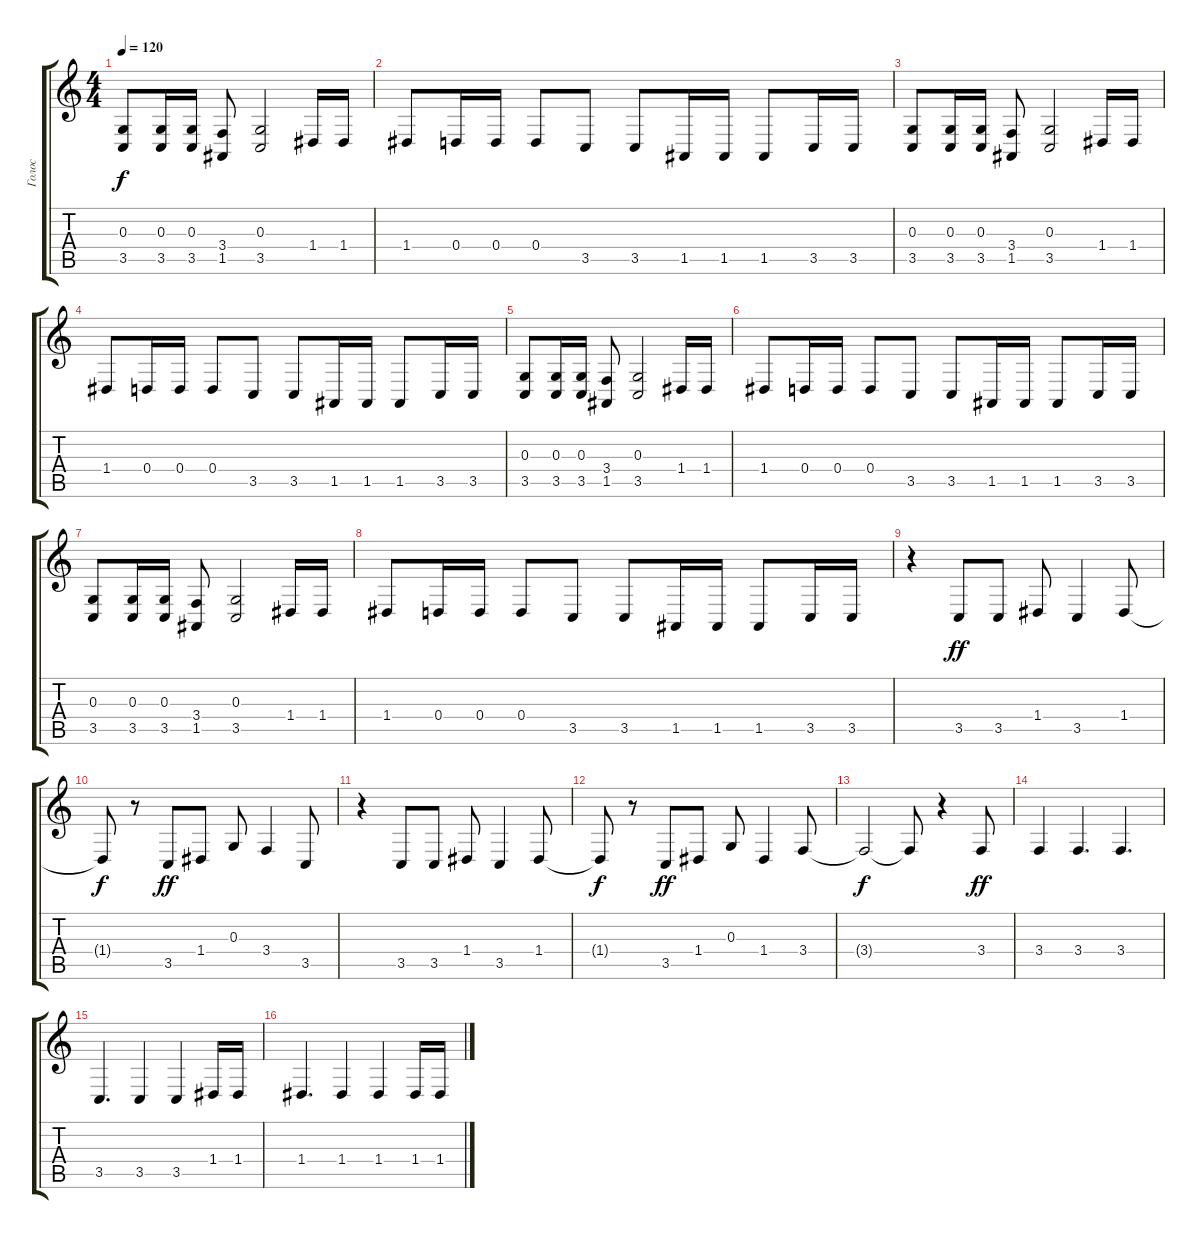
\track ("Голос" "Голос") {instrument electricpiano1}
\staff {score tabs}
\tuning (E4 B3 G3 D3 A2 E2) {hide}
\ts (4 4)
\tempo 120
\clef g2
\ks c
(0.3 3.5).8{dy f} (0.3 3.5).16 (0.3 3.5).16 (3.4 1.5).8 (0.3 3.5).2 1.4.16 1.4.16 |
1.4.8 0.4.16 0.4.16 0.4.8 3.5.8 3.5.8 1.5.16 1.5.16 1.5.8 3.5.16 3.5.16 |
(0.3 3.5).8 (0.3 3.5).16 (0.3 3.5).16 (3.4 1.5).8 (0.3 3.5).2 1.4.16 1.4.16 |
1.4.8 0.4.16 0.4.16 0.4.8 3.5.8 3.5.8 1.5.16 1.5.16 1.5.8 3.5.16 3.5.16 |
(0.3 3.5).8 (0.3 3.5).16 (0.3 3.5).16 (3.4 1.5).8 (0.3 3.5).2 1.4.16 1.4.16 |
1.4.8 0.4.16 0.4.16 0.4.8 3.5.8 3.5.8 1.5.16 1.5.16 1.5.8 3.5.16 3.5.16 |
(0.3 3.5).8 (0.3 3.5).16 (0.3 3.5).16 (3.4 1.5).8 (0.3 3.5).2 1.4.16 1.4.16 |
1.4.8 0.4.16 0.4.16 0.4.8 3.5.8 3.5.8 1.5.16 1.5.16 1.5.8 3.5.16 3.5.16 |
r.4 3.5.8{dy ff} 3.5.8 1.4.8 3.5.4 1.4.8 |
1.4{t}.8{dy f} r.8 3.5.8{dy ff} 1.4.8 0.3.8 3.4.4 3.5.8 |
r.4 3.5.8 3.5.8 1.4.8 3.5.4 1.4.8 |
1.4{t}.8{dy f} r.8 3.5.8{dy ff} 1.4.8 0.3.8 1.4.4 3.4.8 |
3.4{t}.2{dy f} 3.4{t}.8 r.4 3.4.8{dy ff} |
3.4.4 3.4.4{d} 3.4.4{d} |
3.5.4{d} 3.5.4 3.5.4 1.4.16 1.4.16 |
1.4.4{d} 1.4.4 1.4.4 1.4.16 1.4.16
